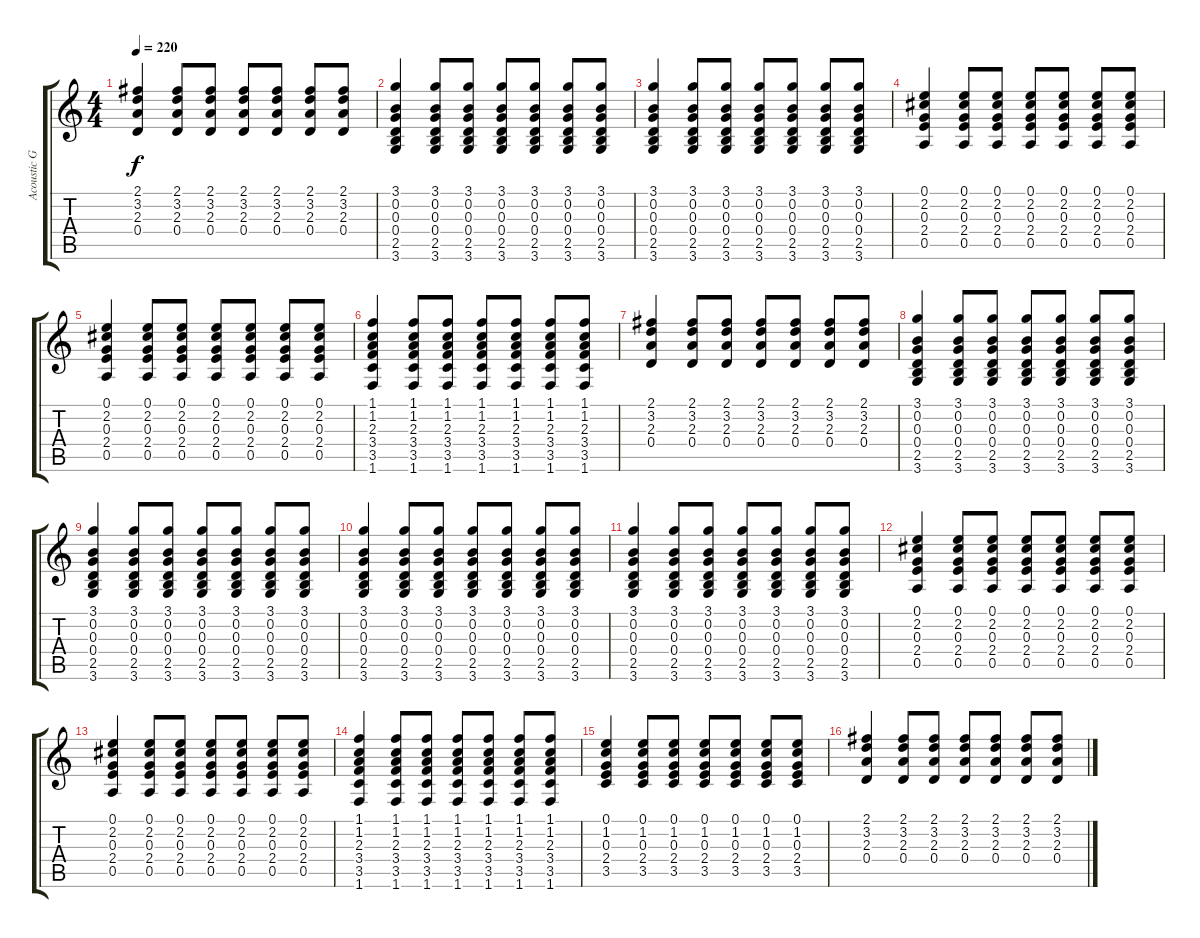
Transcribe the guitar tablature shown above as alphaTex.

\track ("Acoustic Guitar (Steel) " "Acoustic G") {instrument acousticguitarsteel}
\staff {score tabs}
\tuning (E4 B3 G3 D3 A2 E2) {hide}
\ts (4 4)
\tempo 220
\clef g2
\ks c
(2.1 3.2 2.3 0.4).4{dy f} (2.1 3.2 2.3 0.4).8 (2.1 3.2 2.3 0.4).8 (2.1 3.2 2.3 0.4).8 (2.1 3.2 2.3 0.4).8 (2.1 3.2 2.3 0.4).8 (2.1 3.2 2.3 0.4).8 |
(3.1 0.2 0.3 0.4 2.5 3.6).4 (3.1 0.2 0.3 0.4 2.5 3.6).8 (3.1 0.2 0.3 0.4 2.5 3.6).8 (3.1 0.2 0.3 0.4 2.5 3.6).8 (3.1 0.2 0.3 0.4 2.5 3.6).8 (3.1 0.2 0.3 0.4 2.5 3.6).8 (3.1 0.2 0.3 0.4 2.5 3.6).8 |
(3.1 0.2 0.3 0.4 2.5 3.6).4 (3.1 0.2 0.3 0.4 2.5 3.6).8 (3.1 0.2 0.3 0.4 2.5 3.6).8 (3.1 0.2 0.3 0.4 2.5 3.6).8 (3.1 0.2 0.3 0.4 2.5 3.6).8 (3.1 0.2 0.3 0.4 2.5 3.6).8 (3.1 0.2 0.3 0.4 2.5 3.6).8 |
(0.1 2.2 0.3 2.4 0.5).4 (0.1 2.2 0.3 2.4 0.5).8 (0.1 2.2 0.3 2.4 0.5).8 (0.1 2.2 0.3 2.4 0.5).8 (0.1 2.2 0.3 2.4 0.5).8 (0.1 2.2 0.3 2.4 0.5).8 (0.1 2.2 0.3 2.4 0.5).8 |
(0.1 2.2 0.3 2.4 0.5).4 (0.1 2.2 0.3 2.4 0.5).8 (0.1 2.2 0.3 2.4 0.5).8 (0.1 2.2 0.3 2.4 0.5).8 (0.1 2.2 0.3 2.4 0.5).8 (0.1 2.2 0.3 2.4 0.5).8 (0.1 2.2 0.3 2.4 0.5).8 |
(1.1 1.2 2.3 3.4 3.5 1.6).4 (1.1 1.2 2.3 3.4 3.5 1.6).8 (1.1 1.2 2.3 3.4 3.5 1.6).8 (1.1 1.2 2.3 3.4 3.5 1.6).8 (1.1 1.2 2.3 3.4 3.5 1.6).8 (1.1 1.2 2.3 3.4 3.5 1.6).8 (1.1 1.2 2.3 3.4 3.5 1.6).8 |
(2.1 3.2 2.3 0.4).4 (2.1 3.2 2.3 0.4).8 (2.1 3.2 2.3 0.4).8 (2.1 3.2 2.3 0.4).8 (2.1 3.2 2.3 0.4).8 (2.1 3.2 2.3 0.4).8 (2.1 3.2 2.3 0.4).8 |
(3.1 0.2 0.3 0.4 2.5 3.6).4 (3.1 0.2 0.3 0.4 2.5 3.6).8 (3.1 0.2 0.3 0.4 2.5 3.6).8 (3.1 0.2 0.3 0.4 2.5 3.6).8 (3.1 0.2 0.3 0.4 2.5 3.6).8 (3.1 0.2 0.3 0.4 2.5 3.6).8 (3.1 0.2 0.3 0.4 2.5 3.6).8 |
(3.1 0.2 0.3 0.4 2.5 3.6).4 (3.1 0.2 0.3 0.4 2.5 3.6).8 (3.1 0.2 0.3 0.4 2.5 3.6).8 (3.1 0.2 0.3 0.4 2.5 3.6).8 (3.1 0.2 0.3 0.4 2.5 3.6).8 (3.1 0.2 0.3 0.4 2.5 3.6).8 (3.1 0.2 0.3 0.4 2.5 3.6).8 |
(3.1 0.2 0.3 0.4 2.5 3.6).4 (3.1 0.2 0.3 0.4 2.5 3.6).8 (3.1 0.2 0.3 0.4 2.5 3.6).8 (3.1 0.2 0.3 0.4 2.5 3.6).8 (3.1 0.2 0.3 0.4 2.5 3.6).8 (3.1 0.2 0.3 0.4 2.5 3.6).8 (3.1 0.2 0.3 0.4 2.5 3.6).8 |
(3.1 0.2 0.3 0.4 2.5 3.6).4 (3.1 0.2 0.3 0.4 2.5 3.6).8 (3.1 0.2 0.3 0.4 2.5 3.6).8 (3.1 0.2 0.3 0.4 2.5 3.6).8 (3.1 0.2 0.3 0.4 2.5 3.6).8 (3.1 0.2 0.3 0.4 2.5 3.6).8 (3.1 0.2 0.3 0.4 2.5 3.6).8 |
(0.1 2.2 0.3 2.4 0.5).4 (0.1 2.2 0.3 2.4 0.5).8 (0.1 2.2 0.3 2.4 0.5).8 (0.1 2.2 0.3 2.4 0.5).8 (0.1 2.2 0.3 2.4 0.5).8 (0.1 2.2 0.3 2.4 0.5).8 (0.1 2.2 0.3 2.4 0.5).8 |
(0.1 2.2 0.3 2.4 0.5).4 (0.1 2.2 0.3 2.4 0.5).8 (0.1 2.2 0.3 2.4 0.5).8 (0.1 2.2 0.3 2.4 0.5).8 (0.1 2.2 0.3 2.4 0.5).8 (0.1 2.2 0.3 2.4 0.5).8 (0.1 2.2 0.3 2.4 0.5).8 |
(1.1 1.2 2.3 3.4 3.5 1.6).4 (1.1 1.2 2.3 3.4 3.5 1.6).8 (1.1 1.2 2.3 3.4 3.5 1.6).8 (1.1 1.2 2.3 3.4 3.5 1.6).8 (1.1 1.2 2.3 3.4 3.5 1.6).8 (1.1 1.2 2.3 3.4 3.5 1.6).8 (1.1 1.2 2.3 3.4 3.5 1.6).8 |
(0.1 1.2 0.3 2.4 3.5).4 (0.1 1.2 0.3 2.4 3.5).8 (0.1 1.2 0.3 2.4 3.5).8 (0.1 1.2 0.3 2.4 3.5).8 (0.1 1.2 0.3 2.4 3.5).8 (0.1 1.2 0.3 2.4 3.5).8 (0.1 1.2 0.3 2.4 3.5).8 |
(2.1 3.2 2.3 0.4).4 (2.1 3.2 2.3 0.4).8 (2.1 3.2 2.3 0.4).8 (2.1 3.2 2.3 0.4).8 (2.1 3.2 2.3 0.4).8 (2.1 3.2 2.3 0.4).8 (2.1 3.2 2.3 0.4).8
